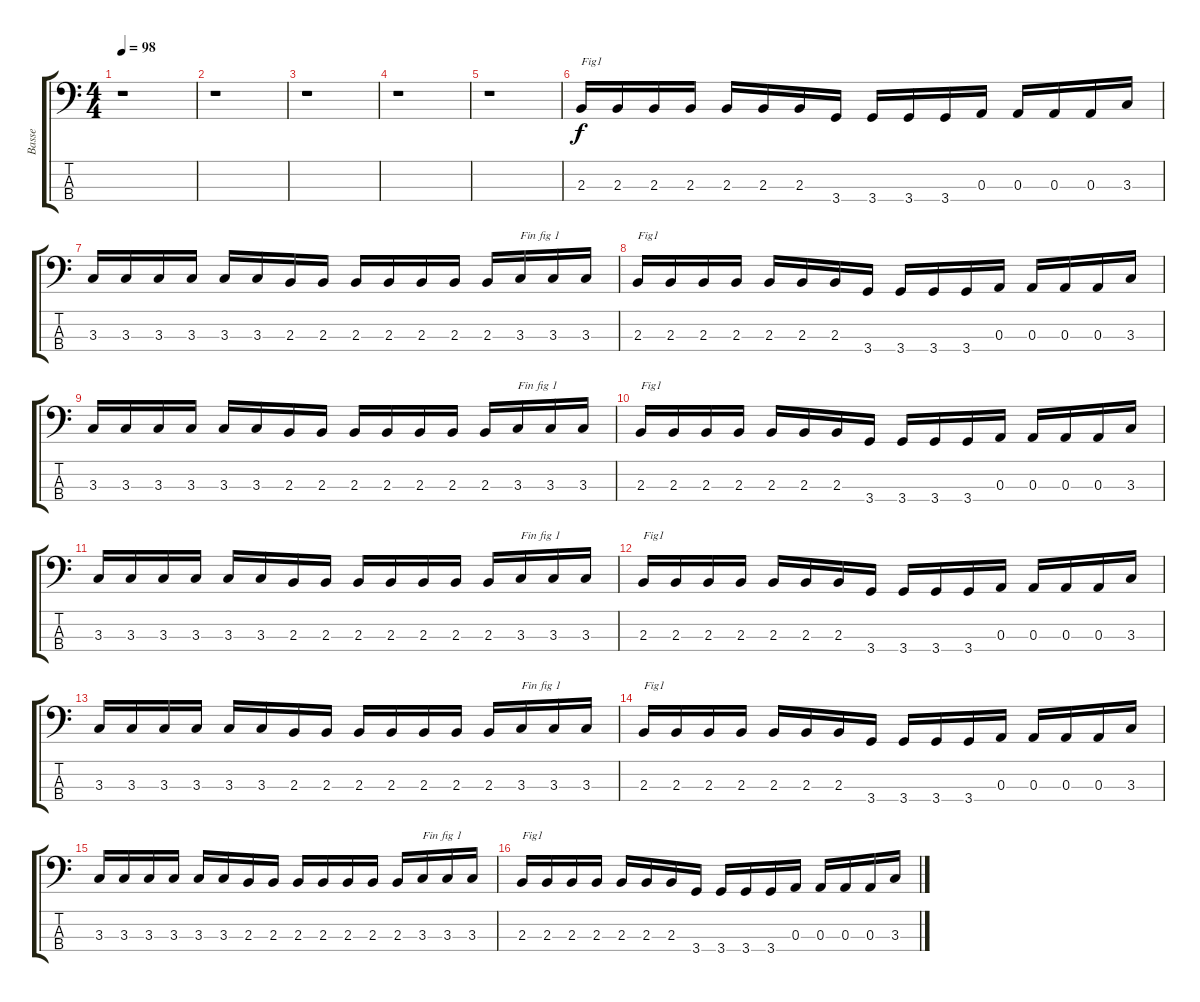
\track ("Basse" "Basse") {instrument electricbassfinger}
\staff {score tabs}
\tuning (G2 D2 A1 E1) {hide}
\ts (4 4)
\tempo 98
\clef f4
\ks c
r.1{dy f instrument electricbassfinger} |
r.1 |
r.1 |
r.1 |
r.1 |
2.3.16{txt "Fig1"} 2.3.16 2.3.16 2.3.16 2.3.16 2.3.16 2.3.16 3.4.16 3.4.16 3.4.16 3.4.16 0.3.16 0.3.16 0.3.16 0.3.16 3.3.16 |
3.3.16 3.3.16 3.3.16 3.3.16 3.3.16 3.3.16 2.3.16 2.3.16 2.3.16 2.3.16 2.3.16 2.3.16 2.3.16 3.3.16{txt "Fin fig 1"} 3.3.16 3.3.16 |
2.3.16{txt "Fig1"} 2.3.16 2.3.16 2.3.16 2.3.16 2.3.16 2.3.16 3.4.16 3.4.16 3.4.16 3.4.16 0.3.16 0.3.16 0.3.16 0.3.16 3.3.16 |
3.3.16 3.3.16 3.3.16 3.3.16 3.3.16 3.3.16 2.3.16 2.3.16 2.3.16 2.3.16 2.3.16 2.3.16 2.3.16 3.3.16{txt "Fin fig 1"} 3.3.16 3.3.16 |
2.3.16{txt "Fig1"} 2.3.16 2.3.16 2.3.16 2.3.16 2.3.16 2.3.16 3.4.16 3.4.16 3.4.16 3.4.16 0.3.16 0.3.16 0.3.16 0.3.16 3.3.16 |
3.3.16 3.3.16 3.3.16 3.3.16 3.3.16 3.3.16 2.3.16 2.3.16 2.3.16 2.3.16 2.3.16 2.3.16 2.3.16 3.3.16{txt "Fin fig 1"} 3.3.16 3.3.16 |
2.3.16{txt "Fig1"} 2.3.16 2.3.16 2.3.16 2.3.16 2.3.16 2.3.16 3.4.16 3.4.16 3.4.16 3.4.16 0.3.16 0.3.16 0.3.16 0.3.16 3.3.16 |
3.3.16 3.3.16 3.3.16 3.3.16 3.3.16 3.3.16 2.3.16 2.3.16 2.3.16 2.3.16 2.3.16 2.3.16 2.3.16 3.3.16{txt "Fin fig 1"} 3.3.16 3.3.16 |
2.3.16{txt "Fig1"} 2.3.16 2.3.16 2.3.16 2.3.16 2.3.16 2.3.16 3.4.16 3.4.16 3.4.16 3.4.16 0.3.16 0.3.16 0.3.16 0.3.16 3.3.16 |
3.3.16 3.3.16 3.3.16 3.3.16 3.3.16 3.3.16 2.3.16 2.3.16 2.3.16 2.3.16 2.3.16 2.3.16 2.3.16 3.3.16{txt "Fin fig 1"} 3.3.16 3.3.16 |
2.3.16{txt "Fig1"} 2.3.16 2.3.16 2.3.16 2.3.16 2.3.16 2.3.16 3.4.16 3.4.16 3.4.16 3.4.16 0.3.16 0.3.16 0.3.16 0.3.16 3.3.16
